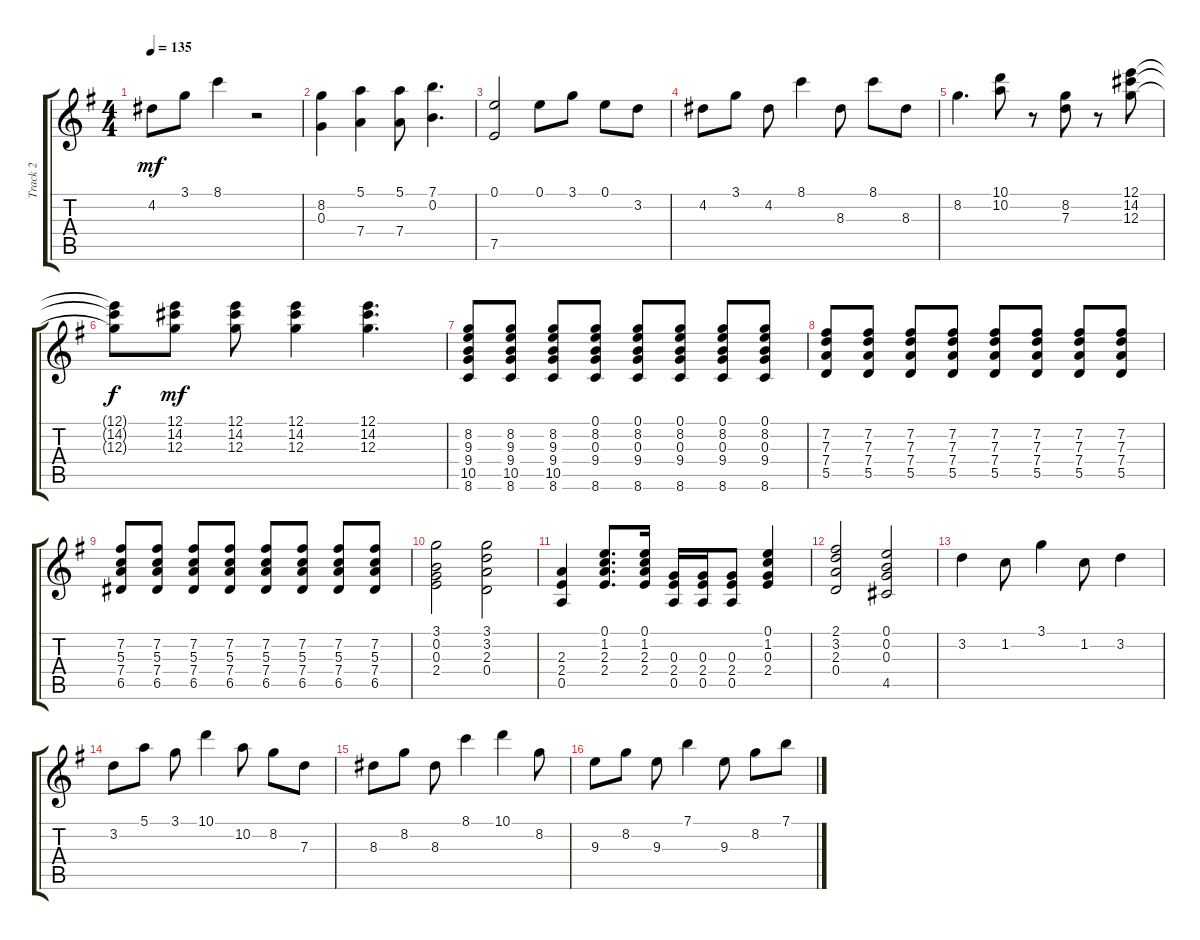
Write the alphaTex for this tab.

\track ("Track 2" "Track 2") {instrument acousticguitarsteel}
\staff {score tabs}
\tuning (E4 B3 G3 D3 A2 E2) {hide}
\ts (4 4)
\tempo 135
\clef g2
\ks g
4.2.8{dy mf} 3.1.8 8.1.4 r.2 |
(8.2 0.3).4 (5.1 7.4).4 (5.1 7.4).8 (7.1 0.2).4{d} |
(0.1 7.5).2 0.1.8 3.1.8 0.1.8 3.2.8 |
4.2.8 3.1.8 4.2.8 8.1.4 8.3.8 8.1.8 8.3.8 |
8.2.4{d} (10.1 10.2).8 r.8 (8.2 7.3).8 r.8 (12.1 14.2 12.3).8 |
(12.1{t} 14.2{t} 12.3{t}).8{dy f} (12.1 14.2 12.3).8{dy mf} (12.1 14.2 12.3).8 (12.1 14.2 12.3).4 (12.1 14.2 12.3).4{d} |
(8.2 9.3 9.4 10.5 8.6).8 (8.2 9.3 9.4 10.5 8.6).8 (8.2 9.3 9.4 10.5 8.6).8 (0.1 8.2 0.3 9.4 8.6).8 (0.1 8.2 0.3 9.4 8.6).8 (0.1 8.2 0.3 9.4 8.6).8 (0.1 8.2 0.3 9.4 8.6).8 (0.1 8.2 0.3 9.4 8.6).8 |
(7.2 7.3 7.4 5.5).8 (7.2 7.3 7.4 5.5).8 (7.2 7.3 7.4 5.5).8 (7.2 7.3 7.4 5.5).8 (7.2 7.3 7.4 5.5).8 (7.2 7.3 7.4 5.5).8 (7.2 7.3 7.4 5.5).8 (7.2 7.3 7.4 5.5).8 |
(7.2 5.3 7.4 6.5).8 (7.2 5.3 7.4 6.5).8 (7.2 5.3 7.4 6.5).8 (7.2 5.3 7.4 6.5).8 (7.2 5.3 7.4 6.5).8 (7.2 5.3 7.4 6.5).8 (7.2 5.3 7.4 6.5).8 (7.2 5.3 7.4 6.5).8 |
(3.1 0.2 0.3 2.4).2 (3.1 3.2 2.3 0.4).2 |
(2.3 2.4 0.5).4 (0.1 1.2 2.3 2.4).8{d} (0.1 1.2 2.3 2.4).16 (0.3 2.4 0.5).16 (0.3 2.4 0.5).16 (0.3 2.4 0.5).8 (0.1 1.2 0.3 2.4).4 |
(2.1 3.2 2.3 0.4).2 (0.1 0.2 0.3 4.5).2 |
3.2.4 1.2.8 3.1.4 1.2.8 3.2.4 |
3.2.8 5.1.8 3.1.8 10.1.4 10.2.8 8.2.8 7.3.8 |
8.3.8 8.2.8 8.3.8 8.1.4 10.1.4 8.2.8 |
9.3.8 8.2.8 9.3.8 7.1.4 9.3.8 8.2.8 7.1.8
